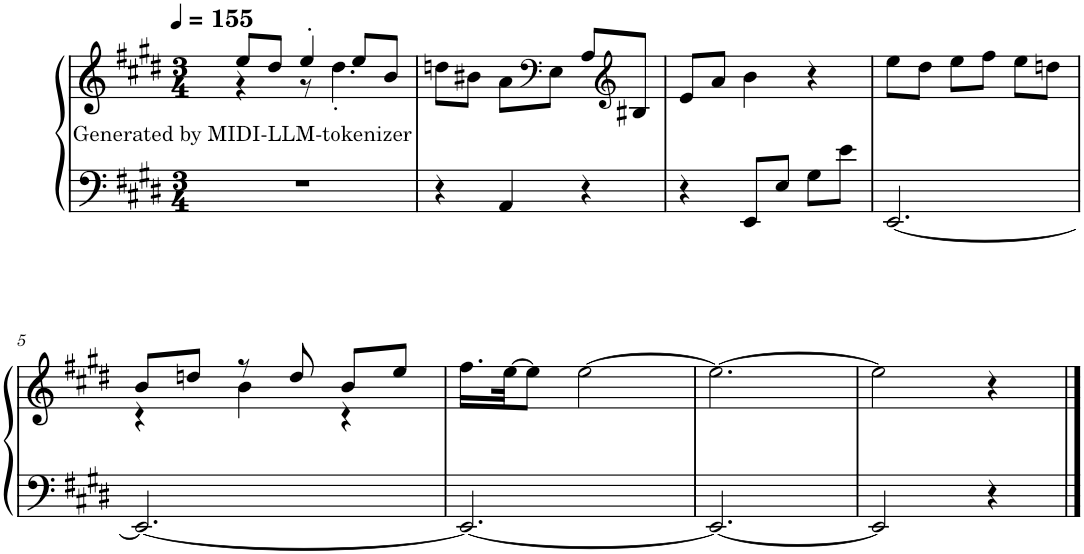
**kern	**kern	**text
*part1	*part1	*part1
*staff2	*staff1	*staff1
*I"Piano	*	*
*I'Pno.	*	*
*clefF4	*clefG2	*
*k[f#c#g#d#]	*k[f#c#g#d#]	*
*M3/4	*M3/4	*
*MM155	*MM155	*
=1	=1	=1
!	!	!LO:LY:b
*	*^	*
2.r	8ee/L	4r	Generated by MIDI-LLM-tokenizer
.	8dd#/J	.	.
.	4ee'/	8r	.
.	.	4.dd#'\	.
.	8ee/L	.	.
.	8b/J	.	.
*	*v	*v	*
=2	=2	=2
4r	8ddn\L	.
.	8b#X\J	.
4AA/	8a\L	.
*	*clefF4	*
.	8E\J	.
4r	8A/L	.
*	*clefG2	*
.	8B#X/J	.
=3	=3	=3
4r	8e/L	.
.	8a/J	.
8EE/L	4b\	.
8E/J	.	.
8G#\L	4r	.
8e\J	.	.
=4	=4	=4
[2.EE/	8ee\L	.
.	8dd#\J	.
.	8ee\L	.
.	8ff#\J	.
.	8ee\L	.
.	8ddn\J	.
!!LO:LB:g=z
=5	=5	=5
*	*^	*
2.EE/_	8b/L	4r	.
.	8ddn/J	.	.
.	8r	4b\	.
.	8dd/	.	.
.	8b/L	4r	.
.	8ee/J	.	.
*	*v	*v	*
=6	=6	=6
2.EE/_	16.ff#\LL	.
.	[32ee\JK	.
.	8ee\J]	.
.	[2ee\	.
=7	=7	=7
2.EE/_	2.ee\_	.
=8	=8	=8
2EE/]	2ee\]	.
4r	4r	.
==	==	==
*-	*-	*-
